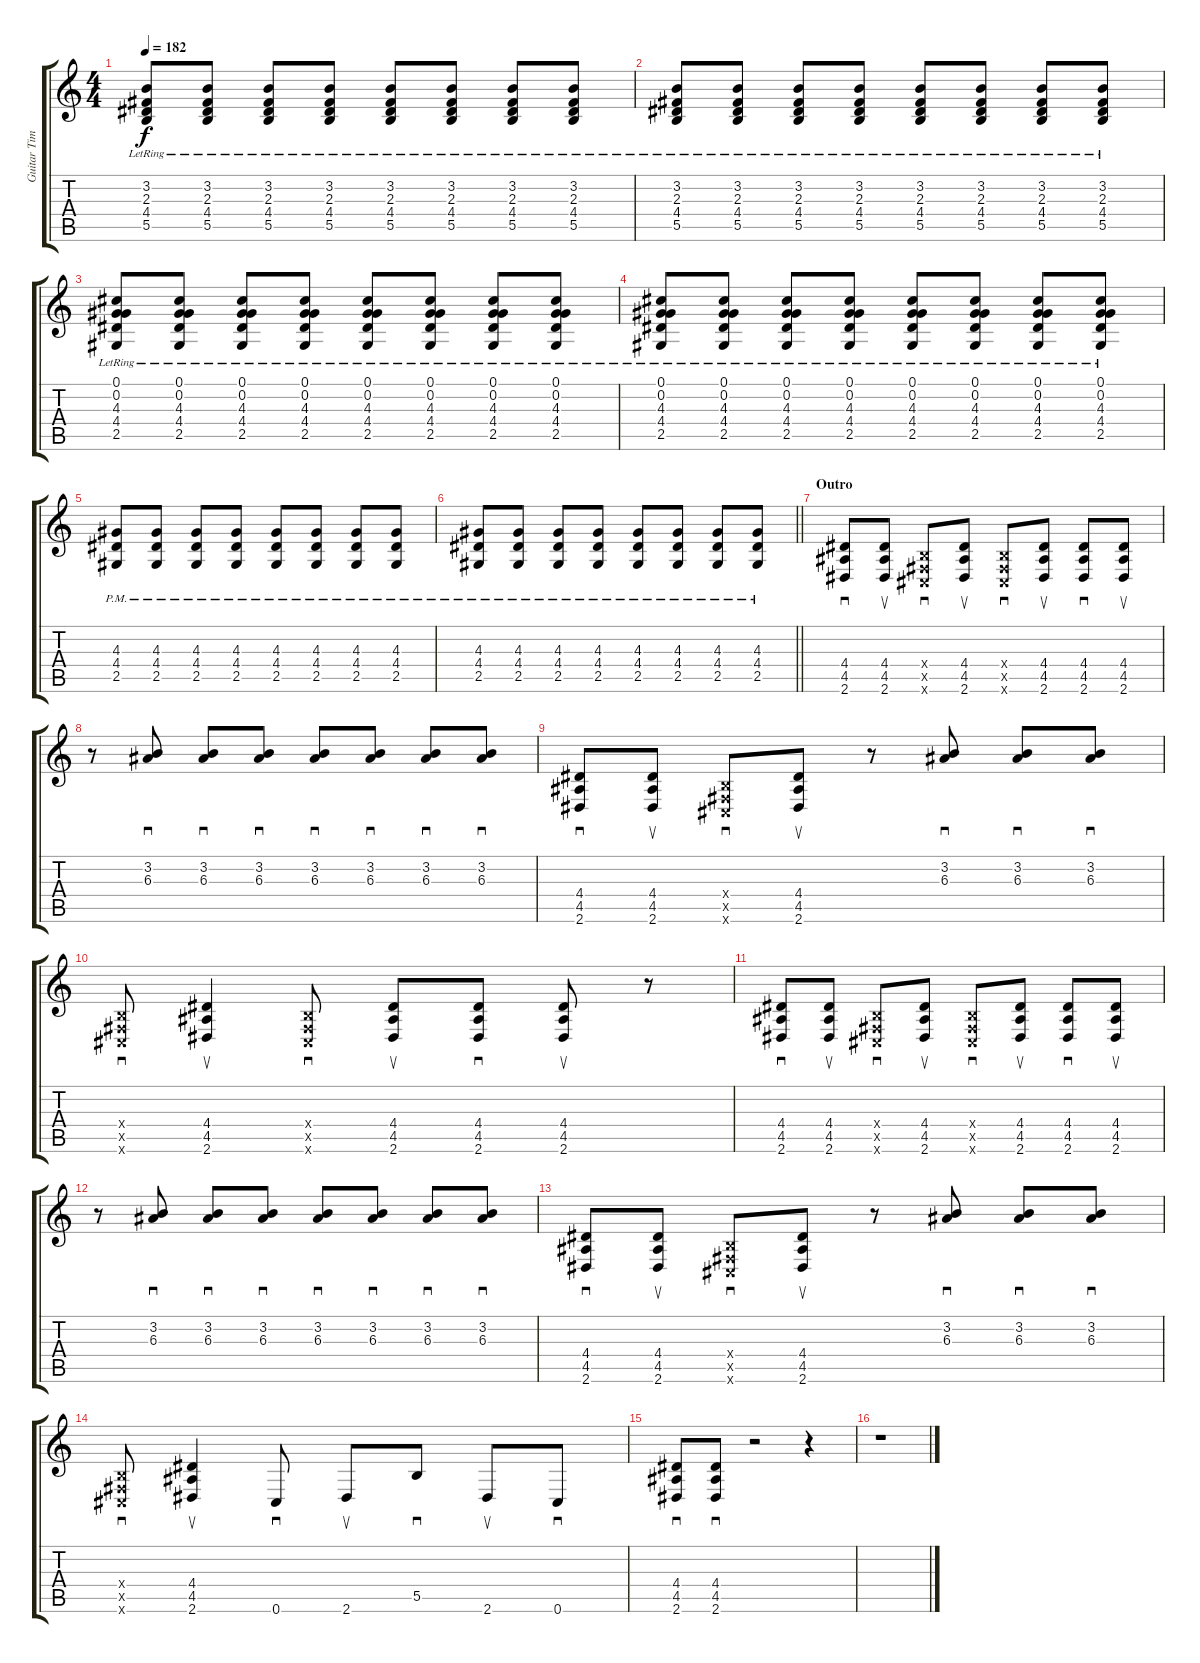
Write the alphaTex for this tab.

\track ("Guitar Tim Hillier-Brook" "Guitar Tim") {instrument distortionguitar}
\staff {score tabs}
\tuning (Db4 Ab3 E3 B2 Gb2 Db2) {hide}
\ts (4 4)
\tempo 182
\clef g2
\ks c
(3.2{lr} 2.3{lr} 4.4{lr} 5.5{lr}).8{dy f} (3.2{lr} 2.3{lr} 4.4{lr} 5.5{lr}).8 (3.2{lr} 2.3{lr} 4.4{lr} 5.5{lr}).8 (3.2{lr} 2.3{lr} 4.4{lr} 5.5{lr}).8 (3.2{lr} 2.3{lr} 4.4{lr} 5.5{lr}).8 (3.2{lr} 2.3{lr} 4.4{lr} 5.5{lr}).8 (3.2{lr} 2.3{lr} 4.4{lr} 5.5{lr}).8 (3.2{lr} 2.3{lr} 4.4{lr} 5.5{lr}).8 |
(3.2{lr} 2.3{lr} 4.4{lr} 5.5{lr}).8 (3.2{lr} 2.3{lr} 4.4{lr} 5.5{lr}).8 (3.2{lr} 2.3{lr} 4.4{lr} 5.5{lr}).8 (3.2{lr} 2.3{lr} 4.4{lr} 5.5{lr}).8 (3.2{lr} 2.3{lr} 4.4{lr} 5.5{lr}).8 (3.2{lr} 2.3{lr} 4.4{lr} 5.5{lr}).8 (3.2{lr} 2.3{lr} 4.4{lr} 5.5{lr}).8 (3.2{lr} 2.3{lr} 4.4{lr} 5.5{lr}).8 |
(0.1 0.2 4.3{lr} 4.4{lr} 2.5{lr}).8 (0.1 0.2 4.3{lr} 4.4{lr} 2.5{lr}).8 (0.1 0.2 4.3{lr} 4.4{lr} 2.5{lr}).8 (0.1 0.2 4.3{lr} 4.4{lr} 2.5{lr}).8 (0.1 0.2 4.3{lr} 4.4{lr} 2.5{lr}).8 (0.1 0.2 4.3{lr} 4.4{lr} 2.5{lr}).8 (0.1 0.2 4.3{lr} 4.4{lr} 2.5{lr}).8 (0.1 0.2 4.3{lr} 4.4{lr} 2.5{lr}).8 |
(0.1 0.2 4.3{lr} 4.4{lr} 2.5{lr}).8 (0.1 0.2 4.3{lr} 4.4{lr} 2.5{lr}).8 (0.1 0.2 4.3{lr} 4.4{lr} 2.5{lr}).8 (0.1 0.2 4.3{lr} 4.4{lr} 2.5{lr}).8 (0.1 0.2 4.3{lr} 4.4{lr} 2.5{lr}).8 (0.1 0.2 4.3{lr} 4.4{lr} 2.5{lr}).8 (0.1 0.2 4.3{lr} 4.4{lr} 2.5{lr}).8 (0.1 0.2 4.3{lr} 4.4{lr} 2.5{lr}).8 |
(4.3{pm} 4.4{pm} 2.5{pm}).8 (4.3{pm} 4.4{pm} 2.5{pm}).8 (4.3{pm} 4.4{pm} 2.5{pm}).8 (4.3{pm} 4.4{pm} 2.5{pm}).8 (4.3{pm} 4.4{pm} 2.5{pm}).8 (4.3{pm} 4.4{pm} 2.5{pm}).8 (4.3{pm} 4.4{pm} 2.5{pm}).8 (4.3{pm} 4.4{pm} 2.5{pm}).8 |
\barLineRight lightlight
(4.3{pm} 4.4{pm} 2.5{pm}).8 (4.3{pm} 4.4{pm} 2.5{pm}).8 (4.3{pm} 4.4{pm} 2.5{pm}).8 (4.3{pm} 4.4{pm} 2.5{pm}).8 (4.3{pm} 4.4{pm} 2.5{pm}).8 (4.3{pm} 4.4{pm} 2.5{pm}).8 (4.3{pm} 4.4{pm} 2.5{pm}).8 (4.3{pm} 4.4{pm} 2.5{pm}).8 |
\section ("" "Outro")
(4.4 4.5 2.6).8{sd} (4.4 4.5 2.6).8{su} (0.4{x} 0.5{x} 0.6{x}).8{sd} (4.4 4.5 2.6).8{su} (0.4{x} 0.5{x} 0.6{x}).8{sd} (4.4 4.5 2.6).8{su} (4.4 4.5 2.6).8{sd} (4.4 4.5 2.6).8{su} |
r.8 (3.2 6.3).8{sd} (3.2 6.3).8{sd} (3.2 6.3).8{sd} (3.2 6.3).8{sd} (3.2 6.3).8{sd} (3.2 6.3).8{sd} (3.2 6.3).8{sd} |
(4.4 4.5 2.6).8{sd} (4.4 4.5 2.6).8{su} (0.4{x} 0.5{x} 0.6{x}).8{sd} (4.4 4.5 2.6).8{su} r.8 (3.2 6.3).8{sd} (3.2 6.3).8{sd} (3.2 6.3).8{sd} |
(0.4{x} 0.5{x} 0.6{x}).8{sd} (4.4 4.5 2.6).4{su} (0.4{x} 0.5{x} 0.6{x}).8{sd} (4.4 4.5 2.6).8{su} (4.4 4.5 2.6).8{sd} (4.4 4.5 2.6).8{su} r.8 |
(4.4 4.5 2.6).8{sd} (4.4 4.5 2.6).8{su} (0.4{x} 0.5{x} 0.6{x}).8{sd} (4.4 4.5 2.6).8{su} (0.4{x} 0.5{x} 0.6{x}).8{sd} (4.4 4.5 2.6).8{su} (4.4 4.5 2.6).8{sd} (4.4 4.5 2.6).8{su} |
r.8 (3.2 6.3).8{sd} (3.2 6.3).8{sd} (3.2 6.3).8{sd} (3.2 6.3).8{sd} (3.2 6.3).8{sd} (3.2 6.3).8{sd} (3.2 6.3).8{sd} |
(4.4 4.5 2.6).8{sd} (4.4 4.5 2.6).8{su} (0.4{x} 0.5{x} 0.6{x}).8{sd} (4.4 4.5 2.6).8{su} r.8 (3.2 6.3).8{sd} (3.2 6.3).8{sd} (3.2 6.3).8{sd} |
(0.4{x} 0.5{x} 0.6{x}).8{sd} (4.4 4.5 2.6).4{su} 0.6.8{sd} 2.6.8{su} 5.5.8{sd} 2.6.8{su} 0.6.8{sd} |
(4.4 4.5 2.6).8{sd} (4.4 4.5 2.6).8{sd} r.2 r.4 |
r.1
